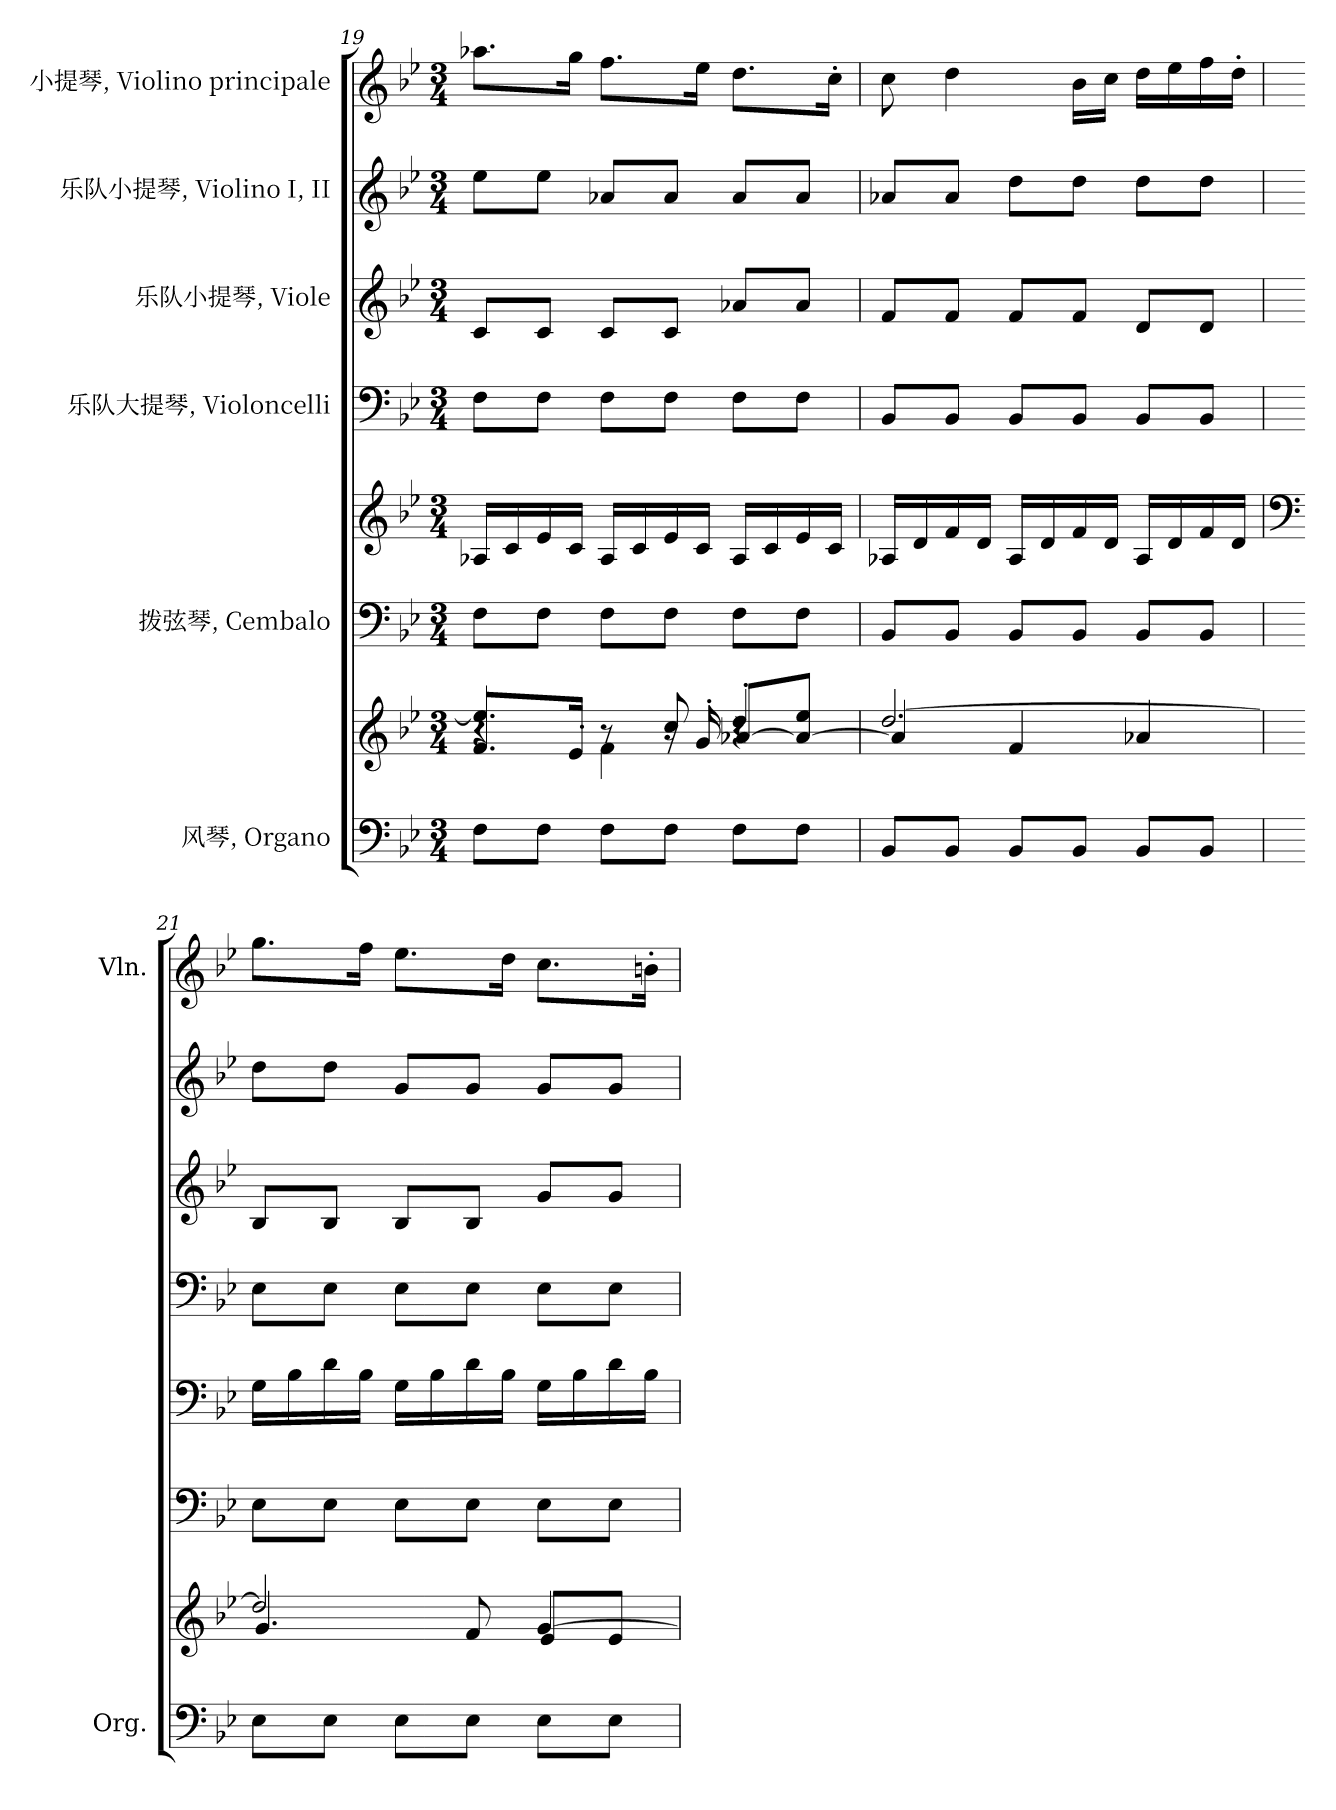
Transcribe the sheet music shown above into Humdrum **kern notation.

**kern	**kern	**kern	**kern	**kern	**kern	**kern	**kern
*part6	*part6	*part5	*part5	*part4	*part3	*part2	*part1
*staff8	*staff7	*staff6	*staff5	*staff4	*staff3	*staff2	*staff1
*I"风琴, Organo	*	*I"拨弦琴, Cembalo	*	*I"乐队大提琴, Violoncelli	*I"乐队小提琴, Viole	*I"乐队小提琴, Violino I, II	*I"小提琴, Violino principale
*I'Org.	*	*	*	*	*	*	*I'Vln.
!!LO:PB:g=z
*clefF4	*clefG2	*clefF4	*clefG2	*clefF4	*clefG2	*clefG2	*clefG2
*k[b-e-]	*k[b-e-]	*k[b-e-]	*k[b-e-]	*k[b-e-]	*k[b-e-]	*k[b-e-]	*k[b-e-]
*M3/4	*M3/4	*M3/4	*M3/4	*M3/4	*M3/4	*M3/4	*M3/4
=19	=19	=19	=19	=19	=19	=19	=19
*	*^	*	*	*	*	*	*
*	*	*^	*	*	*	*	*	*
8F\L	4.ee-/]	4r	8.f/L	8F\L	16A-X/LL	8F\L	8c/L	8ee-\L	8.aa-X\L
.	.	.	.	.	16c/	.	.	.	.
8F\J	.	.	.	8F\J	16e-/	8F\J	8c/J	8ee-\J	.
.	.	.	16e-'/Jk	.	16c/JJ	.	.	.	16gg\Jk
8F\L	.	4f\	8r	8F\L	16A-/LL	8F\L	8c/L	8a-X/L	8.ff\L
.	.	.	.	.	16c/	.	.	.	.
8F\J	8cc/	.	16r	8F\J	16e-/	8F\J	8c/J	8a-/J	.
.	.	.	16g'/	.	16c/JJ	.	.	.	16ee-\Jk
8F\L	4dd'/	4r	[8a-X/L	8F\L	16A-/LL	8F\L	8a-X/L	8a-/L	8.dd\L
.	.	.	.	.	16c/	.	.	.	.
8F\J	.	.	8a-/_ 8ee-/J	8F\J	16e-/	8F\J	8a-/J	8a-/J	.
.	.	.	.	.	16c/JJ	.	.	.	16cc'\Jk
*	*	*v	*v	*	*	*	*	*	*
=20	=20	=20	=20	=20	=20	=20	=20	=20
8BB-/L	[2.dd/	4a-/]	8BB-/L	16A-X/LL	8BB-/L	8f/L	8a-X/L	8cc\
.	.	.	.	16d/	.	.	.	.
8BB-/J	.	.	8BB-/J	16f/	8BB-/J	8f/J	8a-/J	4dd\
.	.	.	.	16d/JJ	.	.	.	.
8BB-/L	.	4f/	8BB-/L	16A-/LL	8BB-/L	8f/L	8dd\L	.
.	.	.	.	16d/	.	.	.	.
8BB-/J	.	.	8BB-/J	16f/	8BB-/J	8f/J	8dd\J	16b-\LL
.	.	.	.	16d/JJ	.	.	.	16cc\JJ
8BB-/L	.	4a-X/	8BB-/L	16A-/LL	8BB-/L	8d/L	8dd\L	16dd\LL
.	.	.	.	16d/	.	.	.	16ee-\
8BB-/J	.	.	8BB-/J	16f/	8BB-/J	8d/J	8dd\J	16ff\
.	.	.	.	16d/JJ	.	.	.	16dd'\JJ
=21	=21	=21	=21	=21	=21	=21	=21	=21
*	*	*	*	*clefF4	*	*	*	*
8E-\L	2dd/]	4.g/	8E-\L	16G\LL	8E-\L	8B-/L	8dd\L	8.gg\L
.	.	.	.	16B-\	.	.	.	.
8E-\J	.	.	8E-\J	16d\	8E-\J	8B-/J	8dd\J	.
.	.	.	.	16B-\JJ	.	.	.	16ff\Jk
8E-\L	.	.	8E-\L	16G\LL	8E-\L	8B-/L	8g/L	8.ee-\L
.	.	.	.	16B-\	.	.	.	.
8E-\J	.	8f/	8E-\J	16d\	8E-\J	8B-/J	8g/J	.
.	.	.	.	16B-\JJ	.	.	.	16dd\Jk
8E-\L	[4g/	8e-/L	8E-\L	16G\LL	8E-\L	8g/L	8g/L	8.cc\L
.	.	.	.	16B-\	.	.	.	.
8E-\J	.	8e-/J	8E-\J	16d\	8E-\J	8g/J	8g/J	.
.	.	.	.	16B-\JJ	.	.	.	16bn'\Jk
*	*v	*v	*	*	*	*	*	*
=	=	=	=	=	=	=	=
*-	*-	*-	*-	*-	*-	*-	*-
